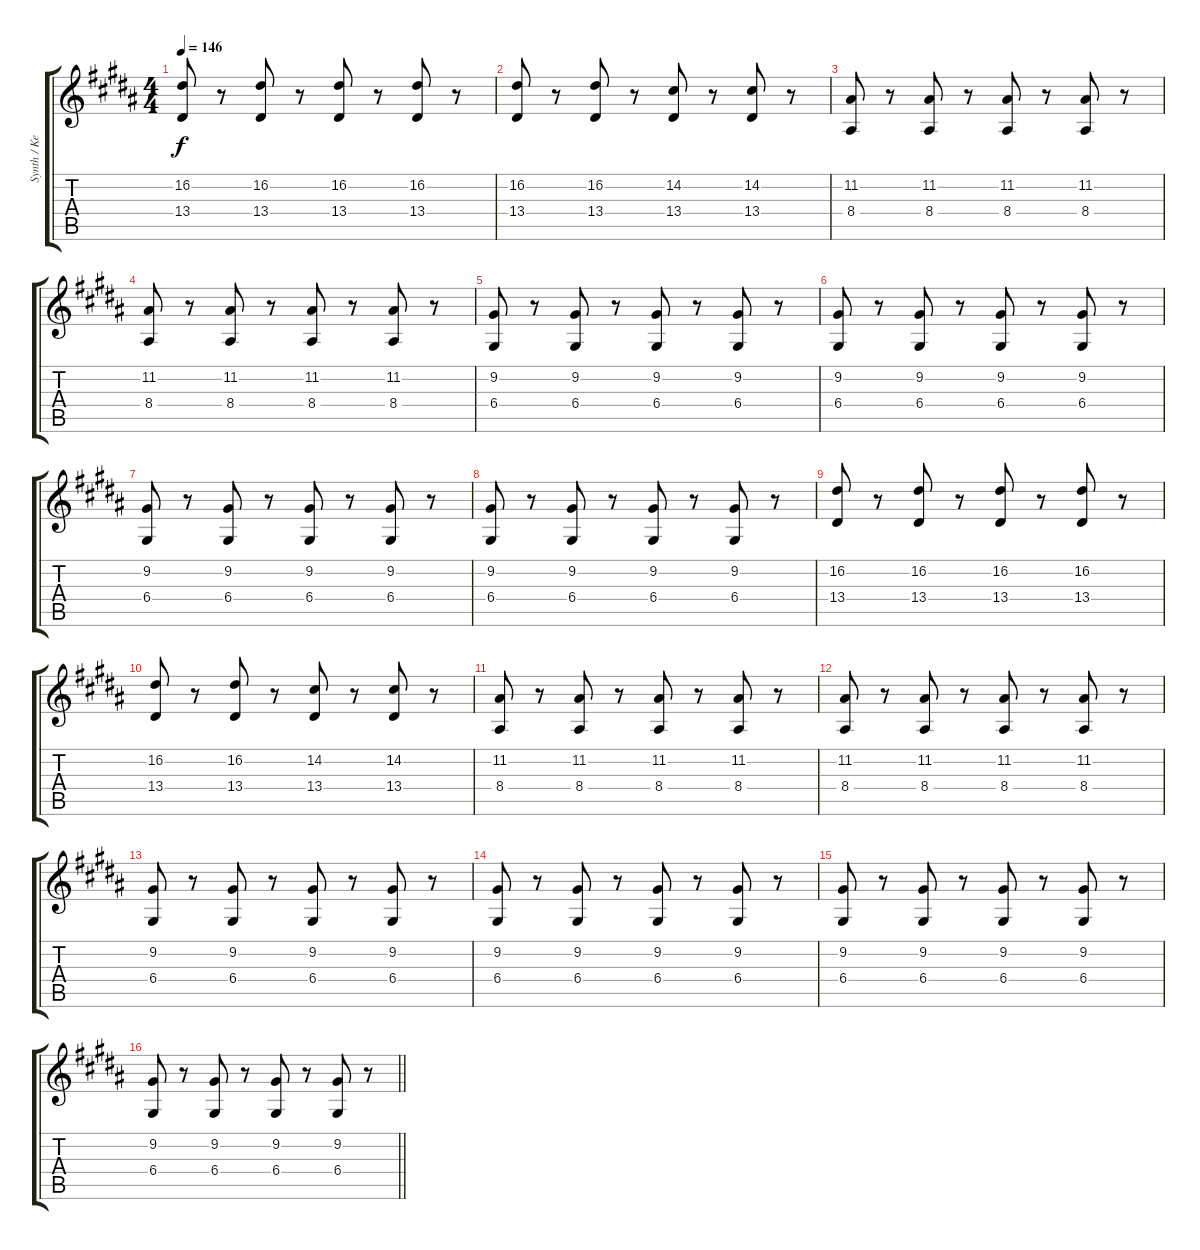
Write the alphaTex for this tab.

\track ("Synth / Keyboard IV" "Synth / Ke") {instrument stringensemble1}
\staff {score tabs}
\tuning (E4 B3 G3 D3 A2 E2) {hide}
\ts (4 4)
\tempo 146
\clef g2
\ks b
(16.2 13.4).8{dy f} r.8 (16.2 13.4).8 r.8 (16.2 13.4).8 r.8 (16.2 13.4).8 r.8 |
(16.2 13.4).8 r.8 (16.2 13.4).8 r.8 (14.2 13.4).8 r.8 (14.2 13.4).8 r.8 |
(11.2 8.4).8 r.8 (11.2 8.4).8 r.8 (11.2 8.4).8 r.8 (11.2 8.4).8 r.8 |
(11.2 8.4).8 r.8 (11.2 8.4).8 r.8 (11.2 8.4).8 r.8 (11.2 8.4).8 r.8 |
(9.2 6.4).8 r.8 (9.2 6.4).8 r.8 (9.2 6.4).8 r.8 (9.2 6.4).8 r.8 |
(9.2 6.4).8 r.8 (9.2 6.4).8 r.8 (9.2 6.4).8 r.8 (9.2 6.4).8 r.8 |
(9.2 6.4).8 r.8 (9.2 6.4).8 r.8 (9.2 6.4).8 r.8 (9.2 6.4).8 r.8 |
(9.2 6.4).8 r.8 (9.2 6.4).8 r.8 (9.2 6.4).8 r.8 (9.2 6.4).8 r.8 |
(16.2 13.4).8 r.8 (16.2 13.4).8 r.8 (16.2 13.4).8 r.8 (16.2 13.4).8 r.8 |
(16.2 13.4).8 r.8 (16.2 13.4).8 r.8 (14.2 13.4).8 r.8 (14.2 13.4).8 r.8 |
(11.2 8.4).8 r.8 (11.2 8.4).8 r.8 (11.2 8.4).8 r.8 (11.2 8.4).8 r.8 |
(11.2 8.4).8 r.8 (11.2 8.4).8 r.8 (11.2 8.4).8 r.8 (11.2 8.4).8 r.8 |
(9.2 6.4).8 r.8 (9.2 6.4).8 r.8 (9.2 6.4).8 r.8 (9.2 6.4).8 r.8 |
(9.2 6.4).8 r.8 (9.2 6.4).8 r.8 (9.2 6.4).8 r.8 (9.2 6.4).8 r.8 |
(9.2 6.4).8 r.8 (9.2 6.4).8 r.8 (9.2 6.4).8 r.8 (9.2 6.4).8 r.8 |
\barLineRight lightlight
(9.2 6.4).8 r.8 (9.2 6.4).8 r.8 (9.2 6.4).8 r.8 (9.2 6.4).8 r.8
